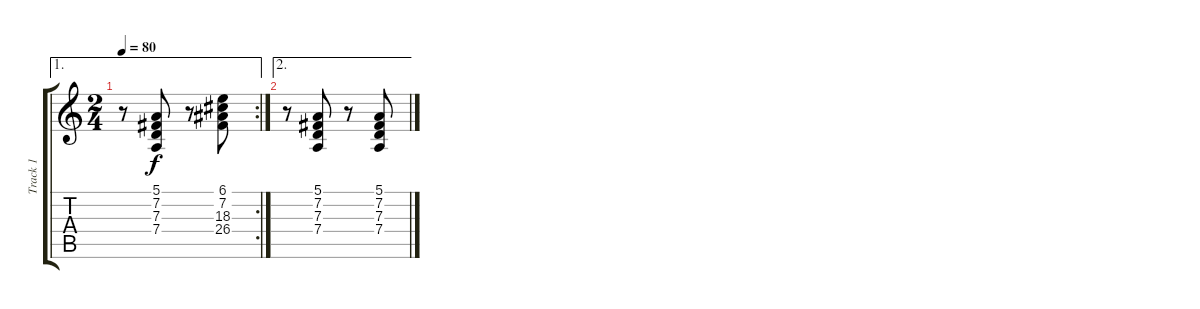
\track ("Track 1" "Track 1") {instrument acousticgrandpiano}
\staff {score tabs}
\tuning (E4 B3 G3 D3 A2 E2) {hide}
\ae 1
\rc 2
\ts (2 4)
\tempo 80
\clef g2
\ks c
r.8{dy f} (5.1 7.2 7.3 7.4).8 r.8 (6.1 7.2 18.3 26.4).8 |
\ae 2
r.8 (5.1 7.2 7.3 7.4).8 r.8 (5.1 7.2 7.3 7.4).8
